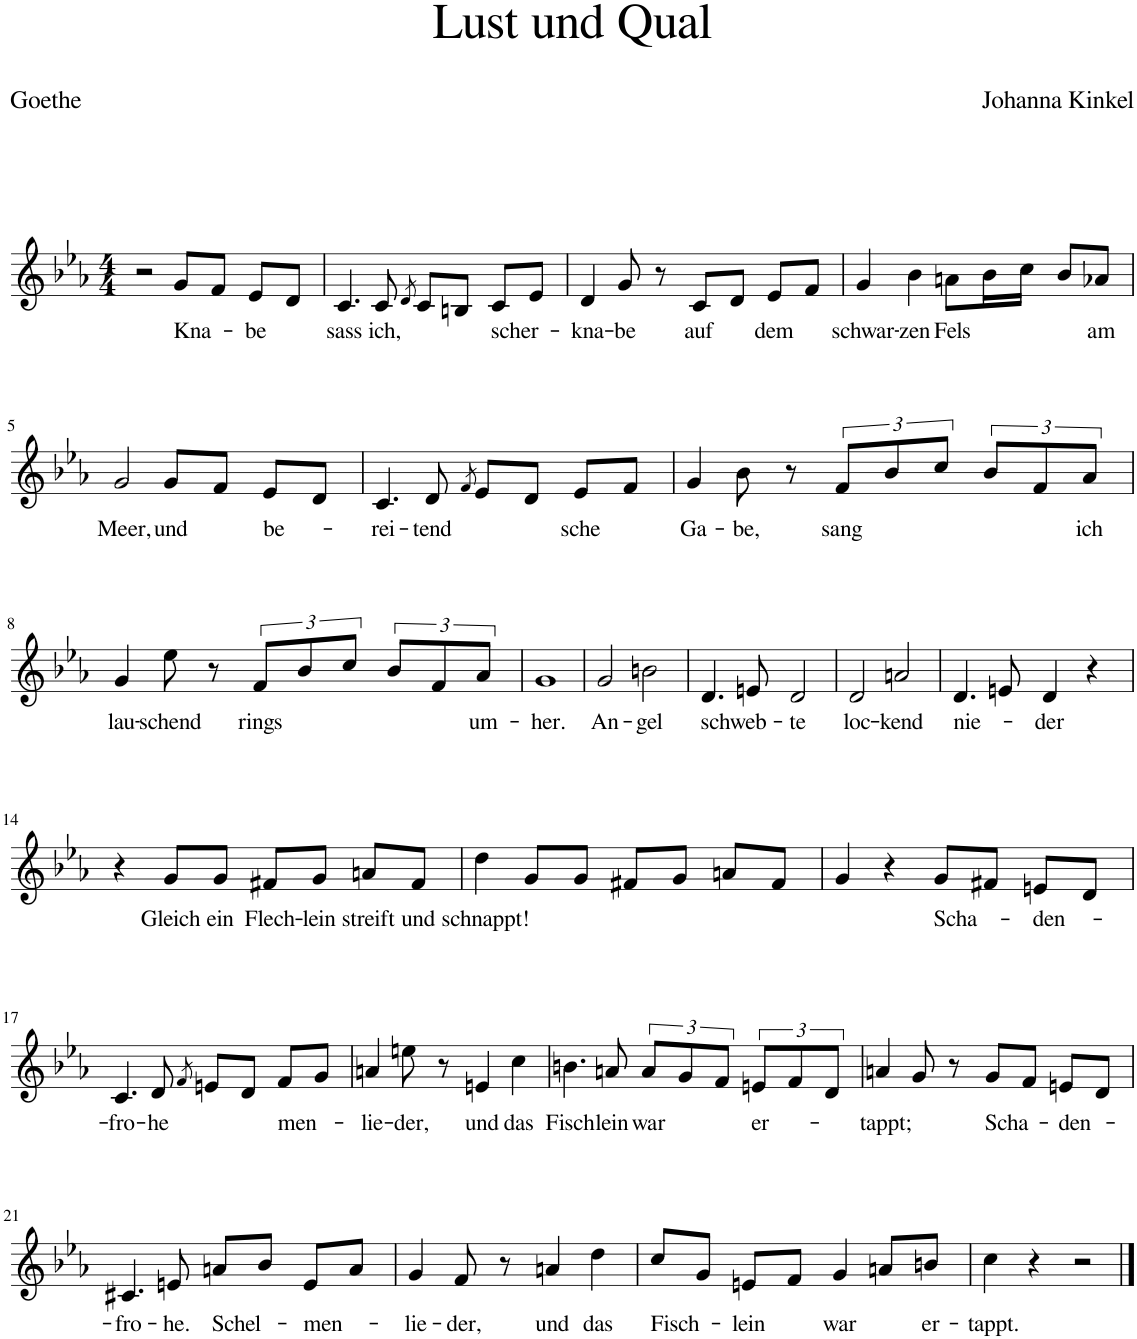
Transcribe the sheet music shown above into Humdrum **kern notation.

**kern	**text
*part1	*part1
*staff1	*staff1
*I"Piano	*
*I'Pno	*
*clefG2	*
*k[b-e-a-]	*
*M4/4	*
=1	=1
2r	.
!	!LO:LY:b
8g/L	Kna-
8f/J	.
!	!LO:LY:b
8e-/L	-be
8d/J	.
=2	=2
!	!LO:LY:b
4.c/	sass
!	!LO:LY:b
8c/	ich,
8qd/	.
8c/L	.
8Bn/J	.
!	!LO:LY:b
8c/L	-scher-
8e-/J	.
=3	=3
!	!LO:LY:b
4d/	-kna-
!	!LO:LY:b
8g/	-be
8r	.
!	!LO:LY:b
8c/L	auf
8d/J	.
!	!LO:LY:b
8e-/L	dem
8f/J	.
=4	=4
!	!LO:LY:b
4g/	schwar-
!	!LO:LY:b
4b-\	-zen
!	!LO:LY:b
8an\L	Fels
16b-\L	.
16cc\JJ	.
8b-/L	.
!	!LO:LY:b
8a-X/J	am
!!LO:LB:g=z
=5	=5
!	!LO:LY:b
2g/	Meer,
!	!LO:LY:b
8g/L	und
8f/J	.
!	!LO:LY:b
8e-/L	be-
8d/J	.
=6	=6
!	!LO:LY:b
4.c/	-rei-
!	!LO:LY:b
8d/	-tend
8qf/	.
8e-/L	.
8d/J	.
!	!LO:LY:b
8e-/L	-sche
8f/J	.
=7	=7
!	!LO:LY:b
4g/	Ga-
!	!LO:LY:b
8b-\	-be,
8r	.
!	!LO:LY:b
12f/L	sang
12b-/	.
12cc/J	.
12b-/L	.
12f/	.
!	!LO:LY:b
12a-/J	ich
!!LO:LB:g=z
=8	=8
!	!LO:LY:b
4g/	lau-
!	!LO:LY:b
8ee-\	-schend
8r	.
!	!LO:LY:b
12f/L	rings
12b-/	.
12cc/J	.
12b-/L	.
12f/	.
!	!LO:LY:b
12a-/J	um-
=9	=9
!	!LO:LY:b
1g	-her.
=10	=10
!	!LO:LY:b
2g/	An-
!	!LO:LY:b
2bn\	-gel
=11	=11
!	!LO:LY:b
4.d/	schweb-
8en/	.
!	!LO:LY:b
2d/	-te
=12	=12
!	!LO:LY:b
2d/	loc-
!	!LO:LY:b
2an/	-kend
=13	=13
!	!LO:LY:b
4.d/	nie-
8en/	.
!	!LO:LY:b
4d/	-der
4r	.
!!LO:LB:g=z
=14	=14
4r	.
!	!LO:LY:b
8g/L	Gleich
!	!LO:LY:b
8g/J	ein
!	!LO:LY:b
8f#X/L	Flech-
!	!LO:LY:b
8g/J	-lein
!	!LO:LY:b
8an/L	streift
!	!LO:LY:b
8f#/J	und
=15	=15
!	!LO:LY:b
4dd\	schnappt!
8g/L	.
8g/J	.
8f#X/L	.
8g/J	.
8an/L	.
8f#/J	.
=16	=16
4g/	.
4r	.
!	!LO:LY:b
8g/L	Scha-
8f#X/J	.
!	!LO:LY:b
8en/L	-den-
8d/J	.
!!LO:LB:g=z
=17	=17
!	!LO:LY:b
4.c/	-fro-
!	!LO:LY:b
8d/	-he
8qf/	.
8en/L	.
8d/J	.
!	!LO:LY:b
8f/L	-men-
8g/J	.
=18	=18
!	!LO:LY:b
4an/	-lie-
!	!LO:LY:b
8een\	-der,
8r	.
!	!LO:LY:b
4en/	und
!	!LO:LY:b
4cc\	das
=19	=19
!	!LO:LY:b
4.bn\	Fisch
!	!LO:LY:b
8an/	-lein
!	!LO:LY:b
12a/L	war
12g/	.
12f/J	.
!	!LO:LY:b
12en/L	er-
12f/	.
12d/J	.
=20	=20
!	!LO:LY:b
4an/	-tappt;
8g/	.
8r	.
!	!LO:LY:b
8g/L	Scha-
8f/J	.
!	!LO:LY:b
8en/L	-den-
8d/J	.
!!LO:LB:g=z
=21	=21
!	!LO:LY:b
4.c#X/	-fro-
!	!LO:LY:b
8en/	-he.
!	!LO:LY:b
8an/L	Schel-
8b-/J	.
!	!LO:LY:b
8e/L	-men-
8a/J	.
=22	=22
!	!LO:LY:b
4g/	-lie-
!	!LO:LY:b
8f/	-der,
8r	.
!	!LO:LY:b
4an/	und
!	!LO:LY:b
4dd\	das
=23	=23
!	!LO:LY:b
8cc/L	Fisch-
8g/J	.
!	!LO:LY:b
8en/L	-lein
8f/J	.
!	!LO:LY:b
4g/	war
8an/L	.
!	!LO:LY:b
8bn/J	er-
=24	=24
!	!LO:LY:b
4cc\	-tappt.
4r	.
2r	.
==	==
*-	*-
